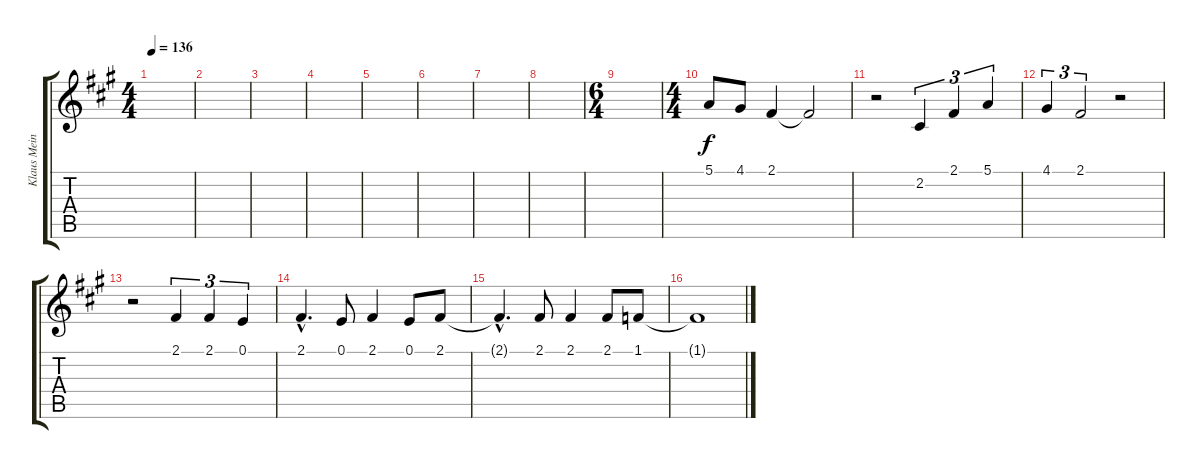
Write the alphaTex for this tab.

\track ("Klaus Meine" "Klaus Mein") {instrument fx5brightness}
\staff {score tabs}
\tuning (E4 B3 G3 D3 A2 E2) {hide}
\ts (4 4)
\tempo 136
\clef g2
\ks a
|
|
|
|
|
|
|
|
\ts (6 4)
|
\ts (4 4)
5.1.8 4.1.8 2.1.4 2.1{t}.2 |
r.2 2.2.4{tu (3 2)} 2.1.4{tu (3 2)} 5.1.4{tu (3 2)} |
4.1.4{tu (3 2)} 2.1.2{tu (3 2)} r.2 |
r.2 2.1.4{tu (3 2)} 2.1.4{tu (3 2)} 0.1.4{tu (3 2)} |
2.1{hac}.4{d} 0.1.8 2.1.4 0.1.8 2.1.8 |
2.1{hac t}.4{d} 2.1.8 2.1.4 2.1.8 1.1.8 |
1.1{t}.1
